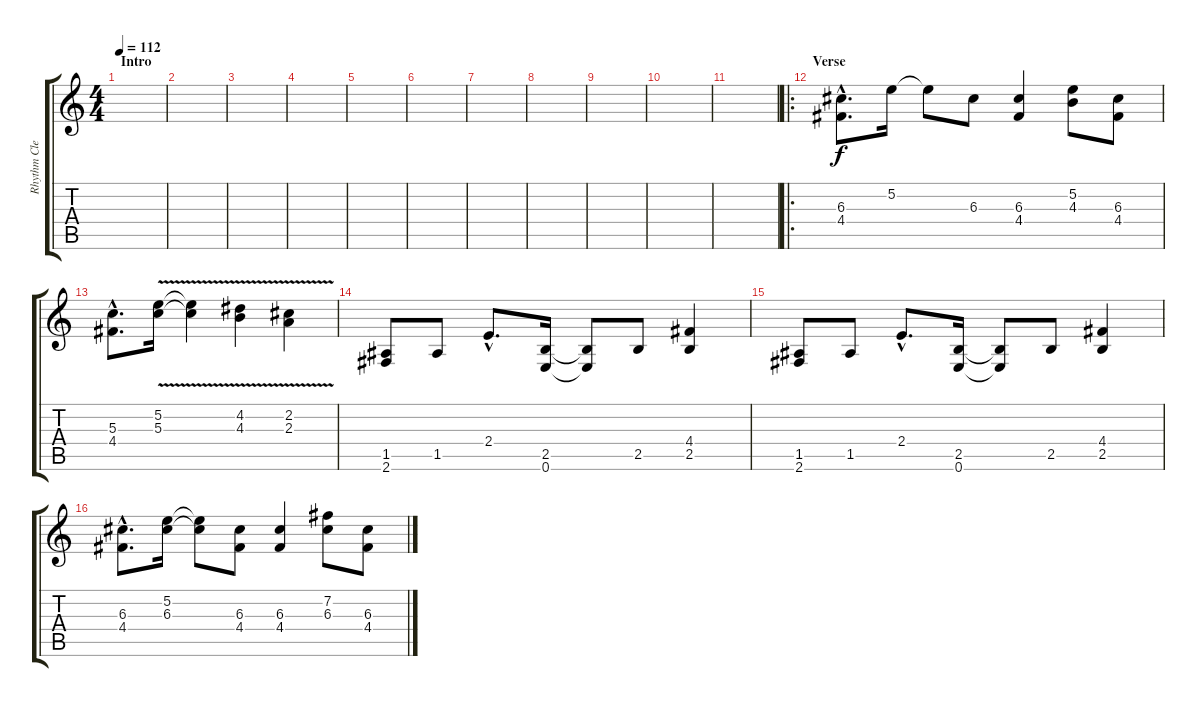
\track ("Rhythm Clean" "Rhythm Cle") {instrument electricguitarclean}
\staff {score tabs}
\tuning (E4 B3 G3 D3 A2 E2) {hide}
\ts (4 4)
\section ("" "Intro")
\tempo 112
\clef g2
\ks c
|
|
|
|
|
|
|
|
|
|
|
\ro
\section ("" "Verse")
(6.3{hac} 4.4{hac}).8{d volume 13} 5.2.16 5.2{t}.8 6.3.8 (6.3 4.4).4 (5.2 4.3).8 (6.3 4.4).8 |
(5.3{hac} 4.4{hac}).8{d} (5.2{v} 5.3{v}).16 (5.2{t} 5.3{t}).4 (4.2{v} 4.3{v}).4 (2.2{v} 2.3{v}).4 |
(1.5 2.6).8 1.5.8 2.4{hac}.8{d} (2.5 0.6).16 (2.5{t} 0.6{t}).8 2.5.8 (4.4 2.5).4 |
(1.5 2.6).8 1.5.8 2.4{hac}.8{d} (2.5 0.6).16 (2.5{t} 0.6{t}).8 2.5.8 (4.4 2.5).4 |
(6.3{hac} 4.4{hac}).8{d} (5.2 6.3).16 (5.2{t} 6.3{t}).8 (6.3 4.4).8 (6.3 4.4).4 (7.2 6.3).8 (6.3 4.4).8
